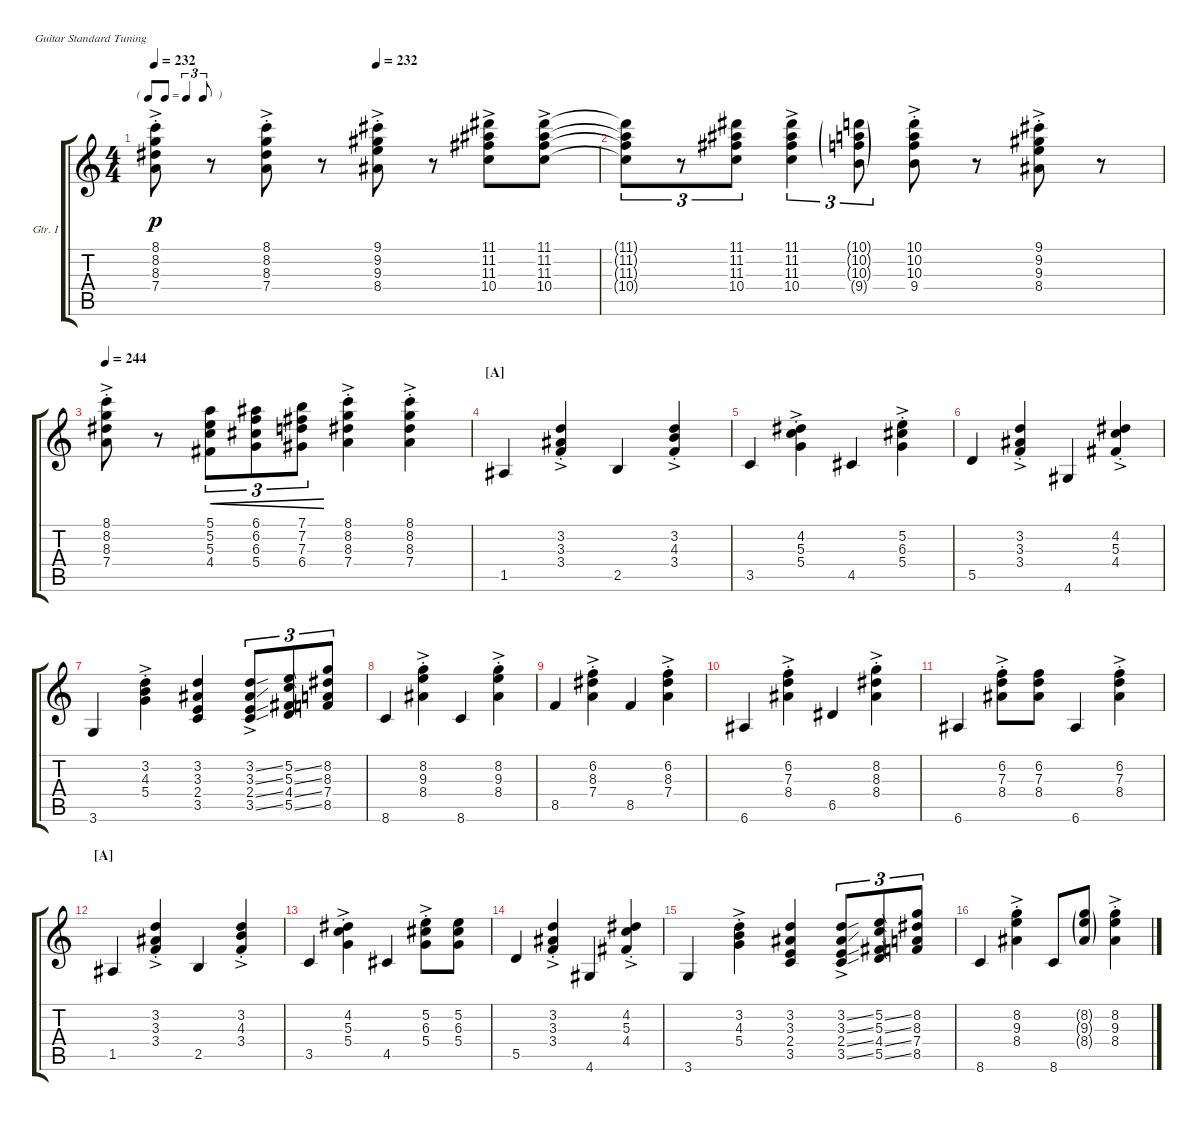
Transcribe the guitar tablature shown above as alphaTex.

\defaultSystemsLayout 4
\bracketExtendMode groupsimilarinstruments
\firstSystemTrackNameOrientation horizontal
\otherSystemsTrackNameOrientation horizontal
\track ("Guitar I" "Gtr. I") {instrument acousticguitarsteel}
\staff {score tabs}
\tuning (E4 B3 G3 D3 A2 E2)
\ts (4 4)
\tf triplet8th
\tempo 232
\tempo (232 0.5)
\clef g2
\ks c
(8.3{ac st} 8.2{ac st} 8.1{ac st} 7.4{ac st}).8{dy p} r.8 (8.1{ac st} 8.3{ac st} 8.2{ac st} 7.4{ac st}).8 r.8 (9.3{ac st} 9.2{ac st} 9.1{ac st} 8.4{ac st}).8 r.8 (11.3{ac} 11.2{ac} 11.1{ac} 10.4{ac}).8 (11.3{ac} 11.2{ac} 11.1{ac} 10.4{ac}).8 |
(11.3{t} 11.2{t} 11.1{t} 10.4{t}).8{tu (3 2)} r.8{tu (3 2)} (11.1 11.2 11.3 10.4).8{tu (3 2) beam split} (11.1{ac} 11.2{ac} 11.3{ac} 10.4).4{tu (3 2)} (10.3{g} 10.2{g} 10.1{g} 9.4{g}).8{tu (3 2)} (10.2{ac st} 10.1{ac st} 10.3{ac st} 9.4{st}).8 r.8 (9.1{ac st} 9.2{ac st} 9.3{ac st} 8.4{st}).8 r.8 |
\tempo 244
(8.3{ac st} 8.2{ac st} 8.1{ac st} 7.4{st}).8 r.8 (5.1 5.2 5.3 4.4).8{tu (3 2) cre} (6.3 6.2 6.1 5.4).8{tu (3 2) cre} (7.1 7.3 7.2 6.4).8{tu (3 2) cre} (8.3{ac st} 8.2{ac st} 8.1{ac st} 7.4{st}).4 (8.3{ac st} 8.2{ac st} 8.1{ac st} 7.4{st}).4 |
\section ("A" "")
1.5.4 (3.4{ac st} 3.3{ac st} 3.2{ac st}).4 2.5.4 (3.4{ac st} 4.3{ac st} 3.2{ac st}).4 |
3.5.4 (5.4{ac st} 5.3{ac st} 4.2{ac st}).4 4.5.4 (5.4{ac st} 6.3{ac st} 5.2{ac st}).4 |
5.5.4 (3.4{ac st} 3.3{ac st} 3.2{ac st}).4 4.6.4 (4.2{ac st} 5.3{ac st} 4.4{ac st}).4 |
3.6.4 (5.4{ac st} 4.3{ac st} 3.2{ac st}).4 (3.5 2.4 3.3 3.2).4 (3.5{ss ac} 2.4{ss ac} 3.3{ss ac} 3.2{ss ac}).8{tu (3 2)} (5.5{ss} 4.4{ss} 5.3{ss} 5.2{ss}).8{tu (3 2)} (8.5 7.4 8.3 8.2).8{tu (3 2)} |
8.6.4 (8.4{ac st} 9.3{ac st} 8.2{ac st}).4 8.6.4 (8.4{ac st} 9.3{ac st} 8.2{ac st}).4 |
8.5.4 (8.3{ac st} 7.4{ac st} 6.2{ac st}).4 8.5.4 (8.3{ac st} 7.4{ac st} 6.2{ac st}).4 |
6.6.4 (6.2{ac st} 7.3{ac st} 8.4{ac st}).4 6.5.4 (8.2{ac st} 8.3{ac st} 8.4{ac st}).4 |
6.6.4 (6.2{ac st} 7.3{ac st} 8.4{ac st}).8 (8.4 7.3 6.2).8 6.6.4 (6.2{ac st} 7.3{ac st} 8.4{ac st}).4 |
\section ("A" "")
1.5.4 (3.4{ac st} 3.3{ac st} 3.2{ac st}).4 2.5.4 (3.4{ac st} 4.3{ac st} 3.2{ac st}).4 |
3.5.4 (5.4{ac st} 5.3{ac st} 4.2{ac st}).4 4.5.4 (5.4{ac st} 6.3{ac st} 5.2{ac st}).8 (5.4 6.3 5.2).8 |
5.5.4 (3.4{ac st} 3.3{ac st} 3.2{ac st}).4 4.6.4 (4.2{ac st} 5.3{ac st} 4.4{ac st}).4 |
3.6.4 (5.4{ac st} 4.3{ac st} 3.2{ac st}).4 (3.5 2.4 3.3 3.2).4 (3.5{ss ac} 2.4{ss ac} 3.3{ss ac} 3.2{ss ac}).8{tu (3 2)} (5.5{ss} 4.4{ss} 5.3{ss} 5.2{ss}).8{tu (3 2)} (8.5 7.4 8.3 8.2).8{tu (3 2)} |
8.6.4 (8.4{ac st} 9.3{ac st} 8.2{ac st}).4 8.6.8 (8.4{g} 9.3{g} 8.2{g}).8 (8.4{ac st} 9.3{ac st} 8.2{ac st}).4
